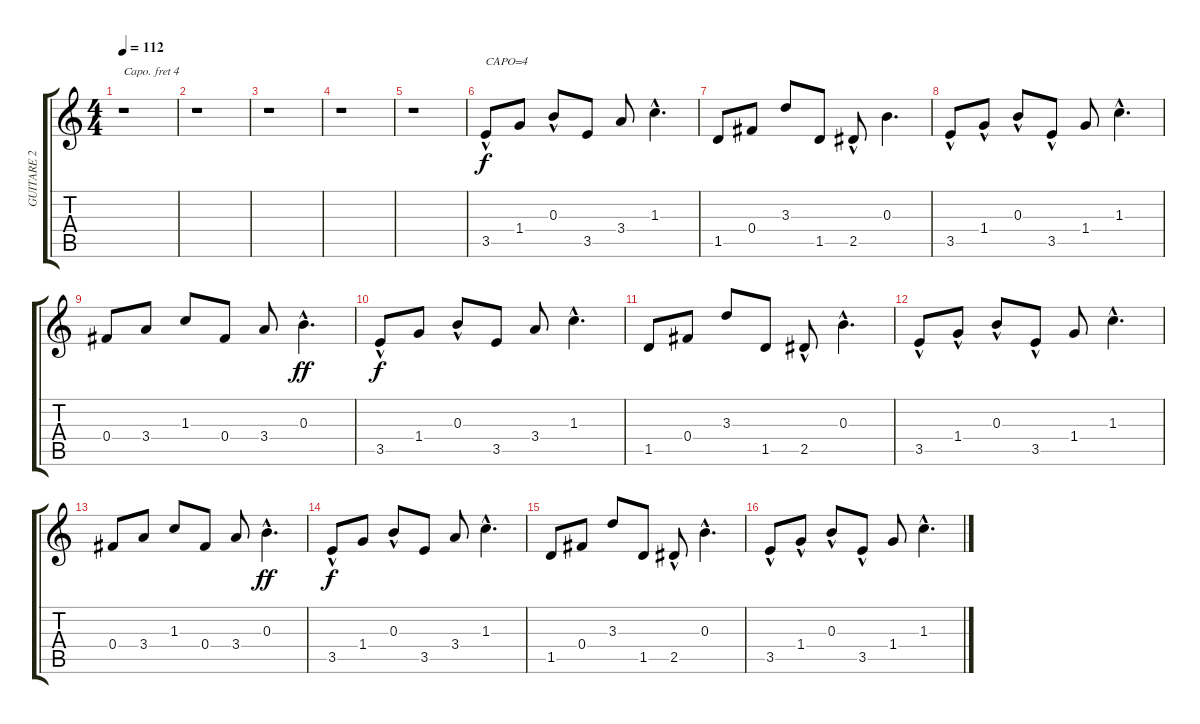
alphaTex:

\track ("GUITARE 2       " "GUITARE 2 ") {instrument electricguitarclean}
\staff {score tabs}
\capo 4
\tuning (E4 B3 G3 D3 A2 E2) {hide}
\ts (4 4)
\tempo 112
\clef g2
\ks c
r.1{dy f instrument electricguitarclean} |
r.1 |
r.1 |
r.1 |
r.1 |
3.5{hac}.8{txt "CAPO=4"} 1.4.8 0.3{hac}.8 3.5.8 3.4.8 1.3{hac}.4{d} |
1.5.8 0.4.8 3.3.8 1.5.8 2.5{hac}.8 0.3.4{d} |
3.5{hac}.8 1.4{hac}.8 0.3{hac}.8 3.5{hac}.8 1.4.8 1.3{hac}.4{d} |
0.4.8 3.4.8 1.3.8 0.4.8 3.4.8 0.3{hac}.4{d dy ff} |
3.5{hac}.8{dy f} 1.4.8 0.3{hac}.8 3.5.8 3.4.8 1.3{hac}.4{d} |
1.5.8 0.4.8 3.3.8 1.5.8 2.5{hac}.8 0.3{hac}.4{d} |
3.5{hac}.8 1.4{hac}.8 0.3{hac}.8 3.5{hac}.8 1.4.8 1.3{hac}.4{d} |
0.4.8 3.4.8 1.3.8 0.4.8 3.4.8 0.3{hac}.4{d dy ff} |
3.5{hac}.8{dy f} 1.4.8 0.3{hac}.8 3.5.8 3.4.8 1.3{hac}.4{d} |
1.5.8 0.4.8 3.3.8 1.5.8 2.5{hac}.8 0.3{hac}.4{d} |
3.5{hac}.8 1.4{hac}.8 0.3{hac}.8 3.5{hac}.8 1.4.8 1.3{hac}.4{d}
